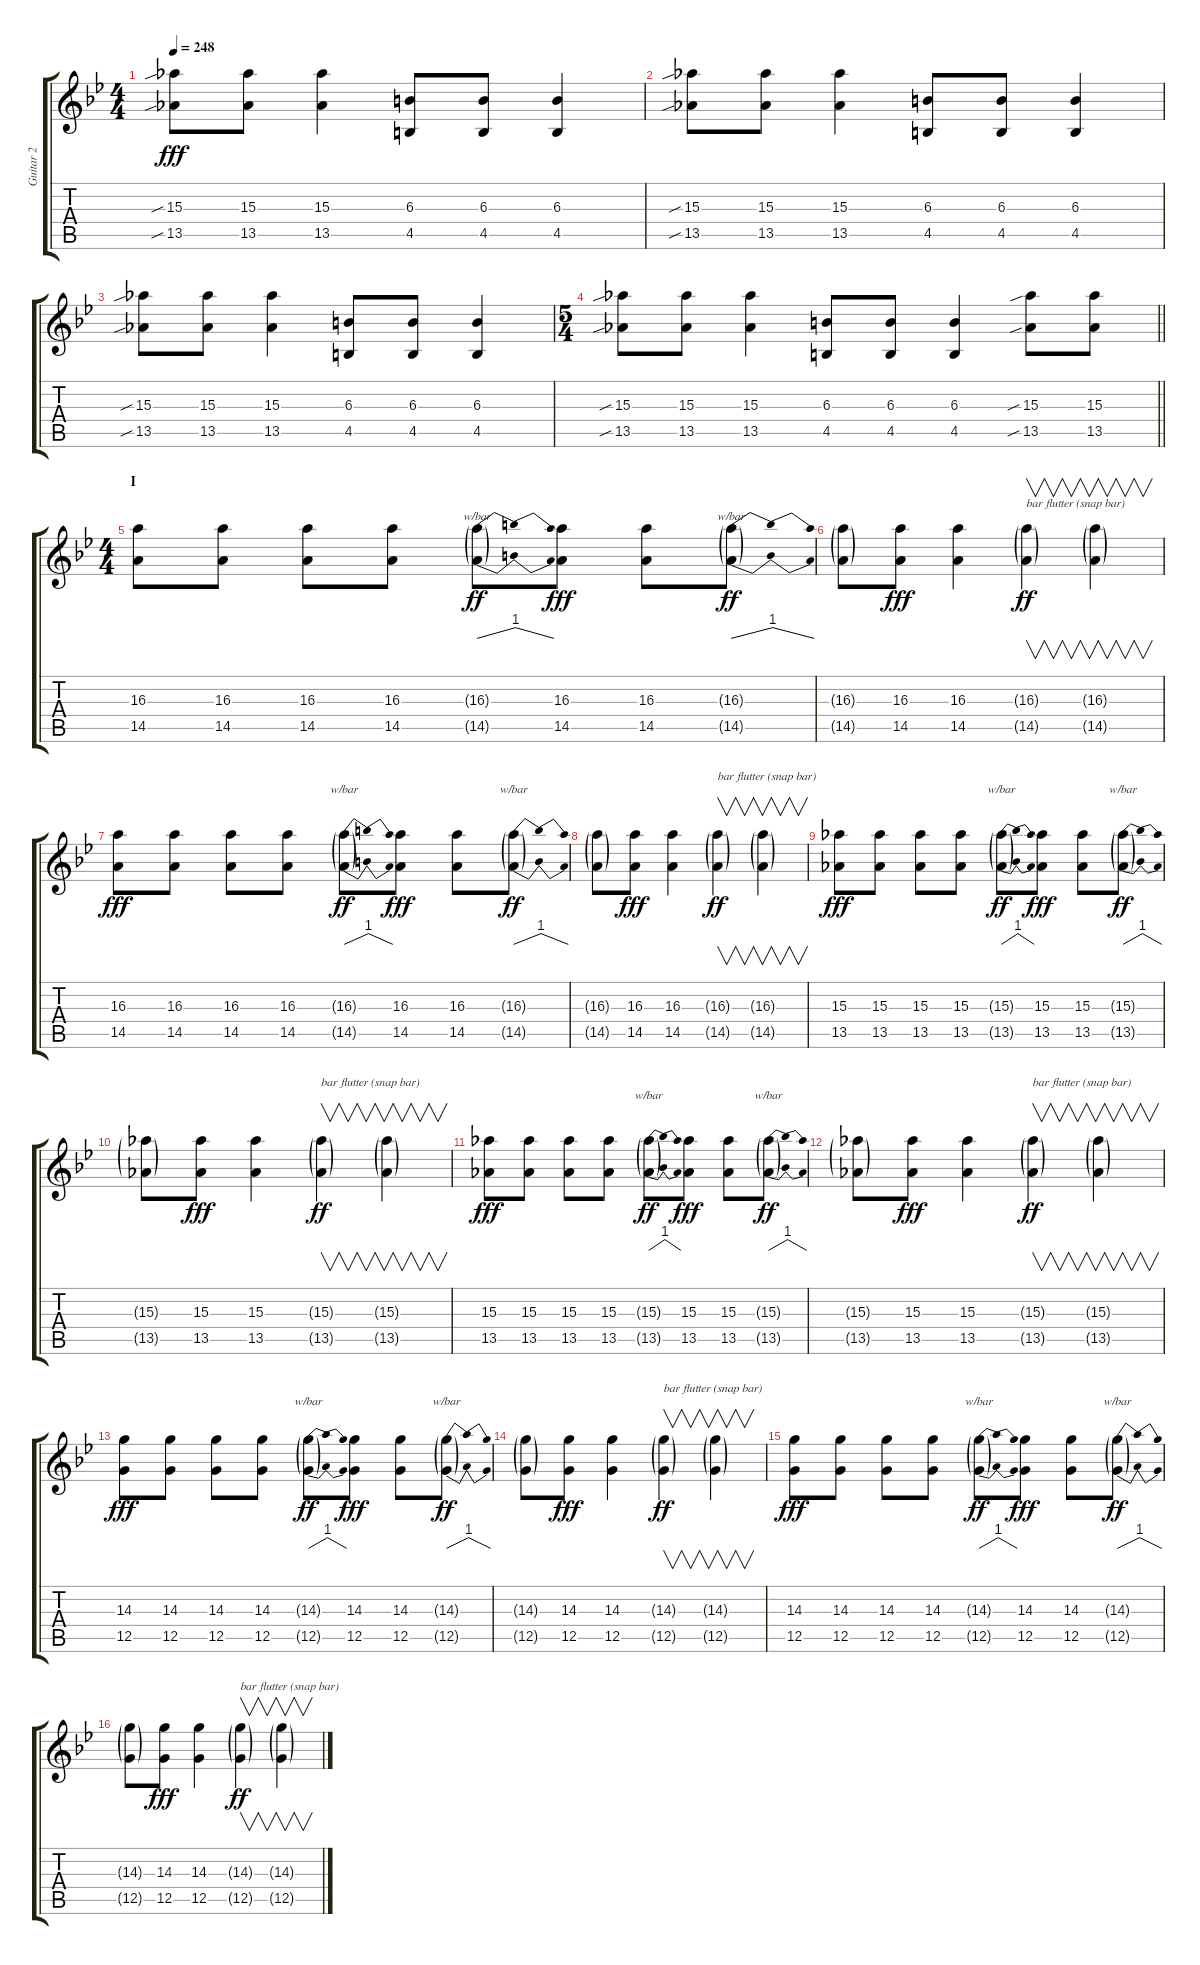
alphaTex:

\track ("Guitar 2" "Guitar 2") {instrument distortionguitar}
\staff {score tabs}
\tuning (D4 A3 F3 C3 G2 D2) {hide}
\ts (4 4)
\tempo 248
\clef g2
\ks bb
(15.3{sib} 13.5{sib}).8{dy fff} (15.3 13.5).8 (15.3 13.5).4 (6.3 4.5).8 (6.3 4.5).8 (6.3 4.5).4 |
(15.3{sib} 13.5{sib}).8 (15.3 13.5).8 (15.3 13.5).4 (6.3 4.5).8 (6.3 4.5).8 (6.3 4.5).4 |
(15.3{sib} 13.5{sib}).8 (15.3 13.5).8 (15.3 13.5).4 (6.3 4.5).8 (6.3 4.5).8 (6.3 4.5).4 |
\ts (5 4)
\barLineRight lightlight
(15.3{sib} 13.5{sib}).8 (15.3 13.5).8 (15.3 13.5).4 (6.3 4.5).8 (6.3 4.5).8 (6.3 4.5).4 (15.3{sib} 13.5{sib}).8 (15.3 13.5).8 |
\ts (4 4)
\section ("" "I")
(16.3 14.5).8 (16.3 14.5).8 (16.3 14.5).8 (16.3 14.5).8 (16.3{g} 14.5{g}).8{tbe (dip default 0 0 30 4 60 0) dy ff} (16.3 14.5).8{dy fff} (16.3 14.5).8 (16.3{g} 14.5{g}).8{tbe (dip default 0 0 30 4 60 0) dy ff} |
(16.3{g} 14.5{g}).8 (16.3 14.5).8{dy fff} (16.3 14.5).4 (16.3{g} 14.5{g}).4{v txt "bar flutter (snap bar)" dy ff} (16.3{g} 14.5{g}).4{v} |
(16.3 14.5).8{dy fff} (16.3 14.5).8 (16.3 14.5).8 (16.3 14.5).8 (16.3{g} 14.5{g}).8{tbe (dip default 0 0 30 4 60 0) dy ff} (16.3 14.5).8{dy fff} (16.3 14.5).8 (16.3{g} 14.5{g}).8{tbe (dip default 0 0 30 4 60 0) dy ff} |
(16.3{g} 14.5{g}).8 (16.3 14.5).8{dy fff} (16.3 14.5).4 (16.3{g} 14.5{g}).4{v txt "bar flutter (snap bar)" dy ff} (16.3{g} 14.5{g}).4{v} |
(15.3 13.5).8{dy fff} (15.3 13.5).8 (15.3 13.5).8 (15.3 13.5).8 (15.3{g} 13.5{g}).8{tbe (dip default 0 0 30 4 60 0) dy ff} (15.3 13.5).8{dy fff} (15.3 13.5).8 (15.3{g} 13.5{g}).8{tbe (dip default 0 0 30 4 60 0) dy ff} |
(15.3{g} 13.5{g}).8 (15.3 13.5).8{dy fff} (15.3 13.5).4 (15.3{g} 13.5{g}).4{v txt "bar flutter (snap bar)" dy ff} (15.3{g} 13.5{g}).4{v} |
(15.3 13.5).8{dy fff} (15.3 13.5).8 (15.3 13.5).8 (15.3 13.5).8 (15.3{g} 13.5{g}).8{tbe (dip default 0 0 30 4 60 0) dy ff} (15.3 13.5).8{dy fff} (15.3 13.5).8 (15.3{g} 13.5{g}).8{tbe (dip default 0 0 30 4 60 0) dy ff} |
(15.3{g} 13.5{g}).8 (15.3 13.5).8{dy fff} (15.3 13.5).4 (15.3{g} 13.5{g}).4{v txt "bar flutter (snap bar)" dy ff} (15.3{g} 13.5{g}).4{v} |
(14.3 12.5).8{dy fff} (14.3 12.5).8 (14.3 12.5).8 (14.3 12.5).8 (14.3{g} 12.5{g}).8{tbe (dip default 0 0 30 4 60 0) dy ff} (14.3 12.5).8{dy fff} (14.3 12.5).8 (14.3{g} 12.5{g}).8{tbe (dip default 0 0 30 4 60 0) dy ff} |
(14.3{g} 12.5{g}).8 (14.3 12.5).8{dy fff} (14.3 12.5).4 (14.3{g} 12.5{g}).4{v txt "bar flutter (snap bar)" dy ff} (14.3{g} 12.5{g}).4{v} |
(14.3 12.5).8{dy fff} (14.3 12.5).8 (14.3 12.5).8 (14.3 12.5).8 (14.3{g} 12.5{g}).8{tbe (dip default 0 0 30 4 60 0) dy ff} (14.3 12.5).8{dy fff} (14.3 12.5).8 (14.3{g} 12.5{g}).8{tbe (dip default 0 0 30 4 60 0) dy ff} |
(14.3{g} 12.5{g}).8 (14.3 12.5).8{dy fff} (14.3 12.5).4 (14.3{g} 12.5{g}).4{v txt "bar flutter (snap bar)" dy ff} (14.3{g} 12.5{g}).4{v}
